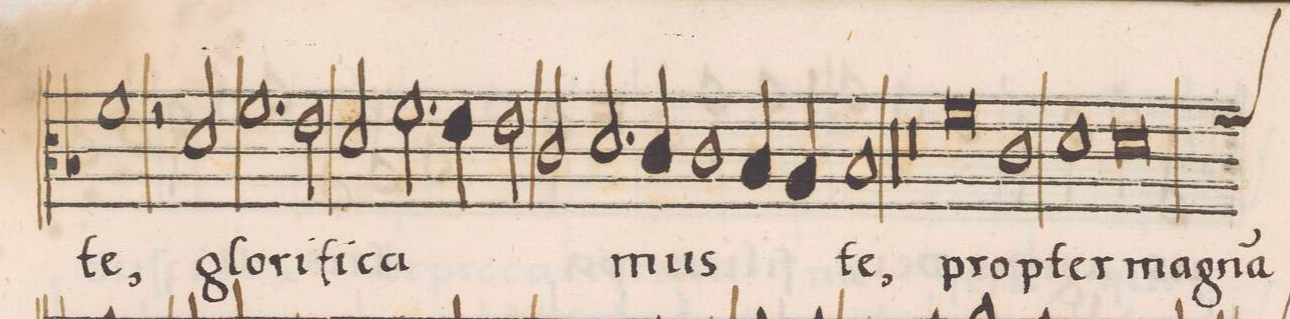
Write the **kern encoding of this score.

**kern	**text
*I"CANTVS	*
*clefC3	*
*k[b-]	*
*met(C|)	*
*M2/1	*
1f\	te,
2r	.
2d/	glo-
=20-	=20-
1.f\	.
2e\	-ri-
=21-	=21-
2d/	-fi-
2.f\	-ca-
4e\	.
2e\	.
=22-	=22-
2c/	.
2.d/	.
4c/	-mus
1c\	.
=23-	=23-
4B-/	.
4A/	.
1B-/	te,
=24-	=24-
00r	.
=25-	=25-
=26-	=26-
0r	.
=27-	=27-
0f\	prop-
=28-	=28-
1c\	-ter
1d\	ma-
=29-	=29-
*custos:f	*
0d\	-gna(m)
=30-	=30-
*-	*-
